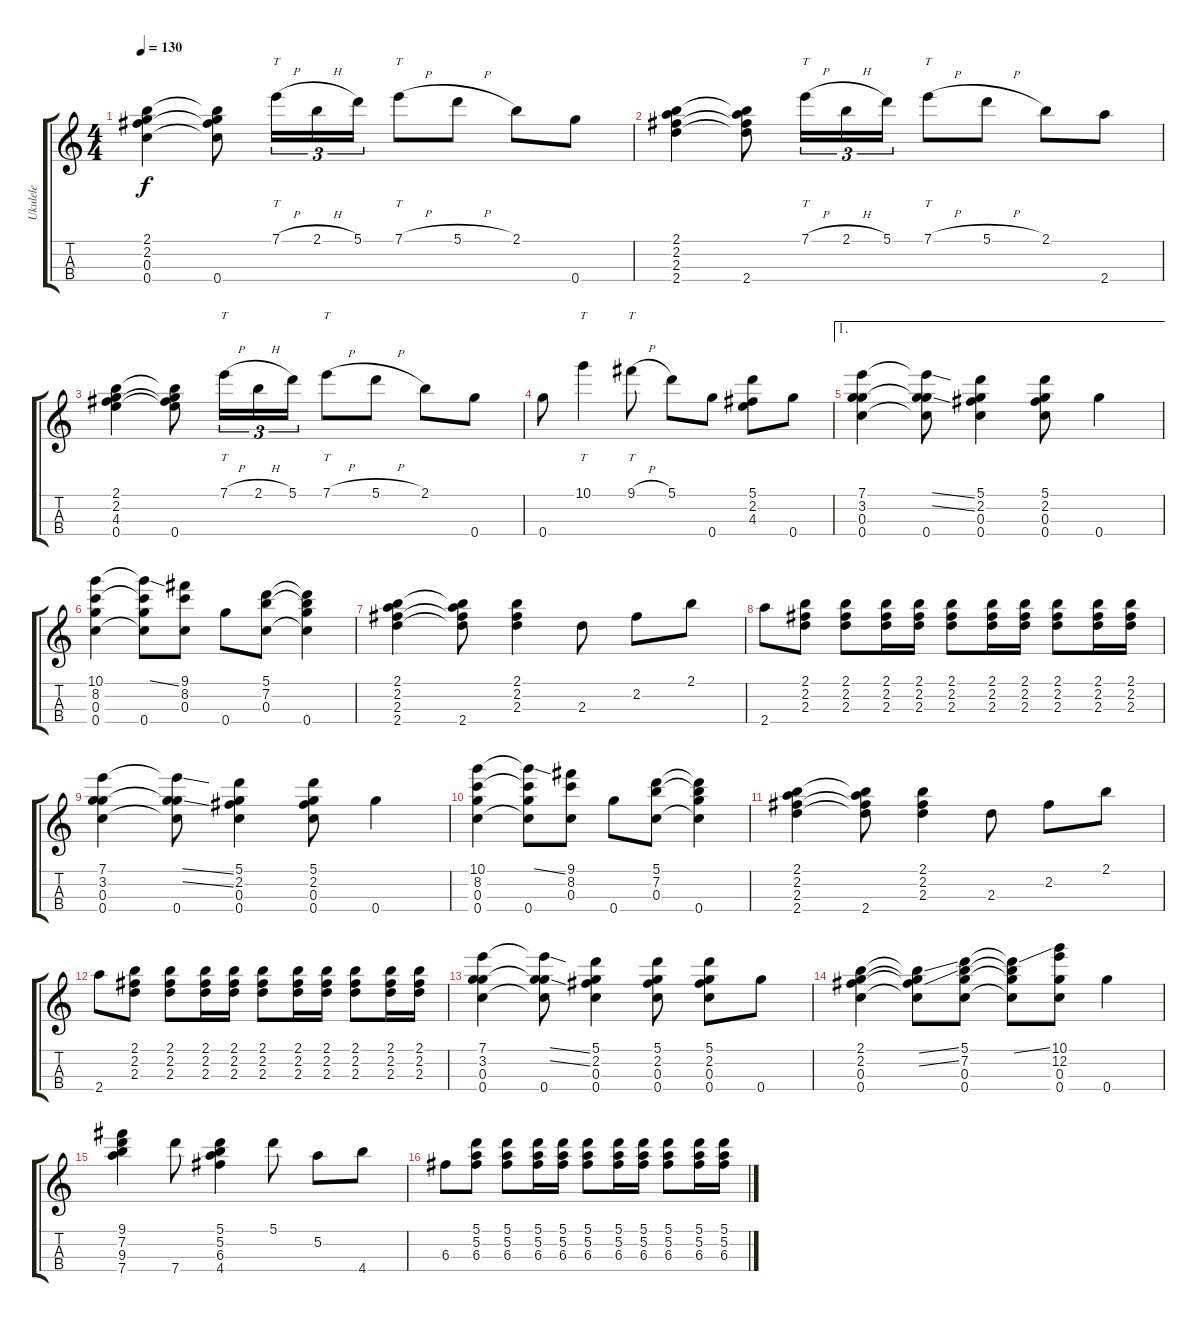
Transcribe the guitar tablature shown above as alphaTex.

\track ("Ukulele" "Ukulele") {instrument acousticguitarnylon}
\staff {score tabs}
\tuning (A4 E4 C4 G4) {hide}
\ts (4 4)
\tempo 130
\clef g2
\ks c
(2.1 2.2 0.3 0.4).4{dy f} (2.1{t} 2.2{t} 0.3{t} 0.4).8 7.1{h}.16{tt tu (3 2)} 2.1{h}.16{tu (3 2)} 5.1.16{tu (3 2)} 7.1{h}.8{tt} 5.1{h}.8 2.1.8 0.4.8 |
(2.1 2.2 2.3 2.4).4 (2.1{t} 2.2{t} 2.3{t} 2.4).8 7.1{h}.16{tt tu (3 2)} 2.1{h}.16{tu (3 2)} 5.1.16{tu (3 2)} 7.1{h}.8{tt} 5.1{h}.8 2.1.8 2.4.8 |
(2.1 2.2 4.3 0.4).4 (2.1{t} 2.2{t} 4.3{t} 0.4).8 7.1{h}.16{tt tu (3 2)} 2.1{h}.16{tu (3 2)} 5.1.16{tu (3 2)} 7.1{h}.8{tt} 5.1{h}.8 2.1.8 0.4.8 |
0.4.8 10.1.4{tt} 9.1{h}.8{tt} 5.1.8 0.4.8 (5.1 2.2 4.3).8 0.4.8 |
\ae 1
(7.1 3.2 0.3 0.4).4 (7.1{ss t} 3.2{ss t} 0.3{t} 0.4).8 (5.1 2.2 0.3 0.4).4 (5.1 2.2 0.3 0.4).8 0.4.4 |
(10.1 8.2 0.3 0.4).4 (10.1{ss t} 8.2{t} 0.3{t} 0.4).8 (9.1 8.2 0.3).8 0.4.8 (5.1 7.2 0.3).8 (5.1{t} 7.2{t} 0.3{t} 0.4).4 |
(2.1 2.2 2.3 2.4).4 (2.1{t} 2.2{t} 2.3{t} 2.4).8 (2.1 2.2 2.3).4 2.3.8 2.2.8 2.1.8 |
2.4.8 (2.1 2.2 2.3).8 (2.1 2.2 2.3).8 (2.1 2.2 2.3).16 (2.1 2.2 2.3).16 (2.1 2.2 2.3).8 (2.1 2.2 2.3).16 (2.1 2.2 2.3).16 (2.1 2.2 2.3).8 (2.1 2.2 2.3).16 (2.1 2.2 2.3).16 |
(7.1 3.2 0.3 0.4).4 (7.1{ss t} 3.2{ss t} 0.3{t} 0.4).8 (5.1 2.2 0.3 0.4).4 (5.1 2.2 0.3 0.4).8 0.4.4 |
(10.1 8.2 0.3 0.4).4 (10.1{ss t} 8.2{t} 0.3{t} 0.4).8 (9.1 8.2 0.3).8 0.4.8 (5.1 7.2 0.3).8 (5.1{t} 7.2{t} 0.3{t} 0.4).4 |
(2.1 2.2 2.3 2.4).4 (2.1{t} 2.2{t} 2.3{t} 2.4).8 (2.1 2.2 2.3).4 2.3.8 2.2.8 2.1.8 |
2.4.8 (2.1 2.2 2.3).8 (2.1 2.2 2.3).8 (2.1 2.2 2.3).16 (2.1 2.2 2.3).16 (2.1 2.2 2.3).8 (2.1 2.2 2.3).16 (2.1 2.2 2.3).16 (2.1 2.2 2.3).8 (2.1 2.2 2.3).16 (2.1 2.2 2.3).16 |
(7.1 3.2 0.3 0.4).4 (7.1{ss t} 3.2{ss t} 0.3{t} 0.4).8 (5.1 2.2 0.3 0.4).4 (5.1 2.2 0.3 0.4).8 (5.1 2.2 0.3 0.4).8 0.4.8 |
(2.1 2.2 0.3 0.4).4 (2.1{ss t} 2.2{ss t} 0.3{t} 0.4{t}).8 (5.1 7.2 0.3 0.4).8 (5.1{ss t} 7.2{t} 0.3{t} 0.4{t}).8 (10.1 12.2 0.3 0.4).8 0.4.4 |
(9.1 7.2 9.3 7.4).4 7.4.8 (5.1 5.2 6.3 4.4).4 5.1.8 5.2.8 4.4.8 |
6.3.8 (5.1 5.2 6.3).8 (5.1 5.2 6.3).8 (5.1 5.2 6.3).16 (5.1 5.2 6.3).16 (5.1 5.2 6.3).8 (5.1 5.2 6.3).16 (5.1 5.2 6.3).16 (5.1 5.2 6.3).8 (5.1 5.2 6.3).16 (5.1 5.2 6.3).16
